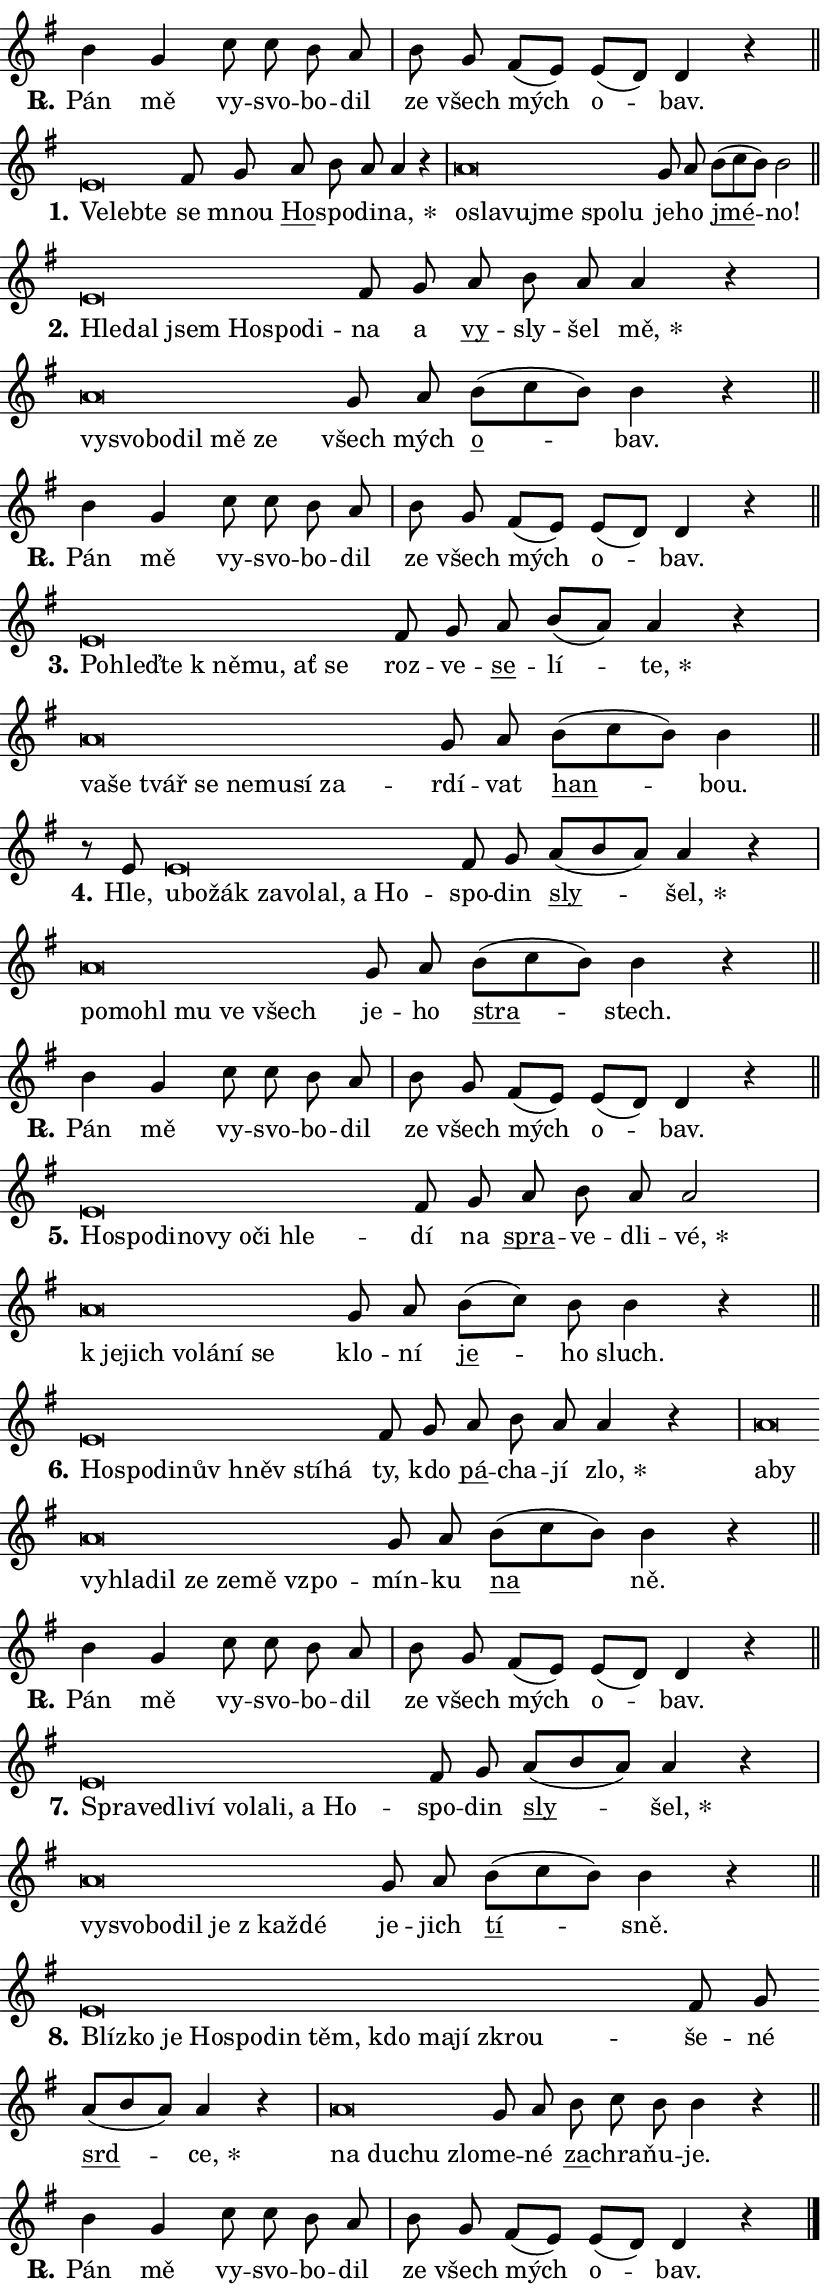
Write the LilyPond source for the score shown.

\version "2.24.0"
\header { tagline = "" }
\paper {
  indent = 0\cm
  top-margin = 0\cm
  right-margin = 0.13\cm % to fit lyric hyphens
  bottom-margin = 0\cm
  left-margin = 0\cm
  paper-width = 14\cm
  page-breaking = #ly:one-page-breaking
  system-system-spacing.basic-distance = #11
  score-system-spacing.basic-distance = #11
  ragged-last = ##f
}


%% Author: Thomas Morley
%% https://lists.gnu.org/archive/html/lilypond-user/2020-05/msg00002.html
#(define (line-position grob)
"Returns position of @var[grob} in current system:
   @code{'start}, if at first time-step
   @code{'end}, if at last time-step
   @code{'middle} otherwise
"
  (let* ((col (ly:item-get-column grob))
         (ln (ly:grob-object col 'left-neighbor))
         (rn (ly:grob-object col 'right-neighbor))
         (col-to-check-left (if (ly:grob? ln) ln col))
         (col-to-check-right (if (ly:grob? rn) rn col))
         (break-dir-left
           (and
             (ly:grob-property col-to-check-left 'non-musical #f)
             (ly:item-break-dir col-to-check-left)))
         (break-dir-right
           (and
             (ly:grob-property col-to-check-right 'non-musical #f)
             (ly:item-break-dir col-to-check-right))))
        (cond ((eqv? 1 break-dir-left) 'start)
              ((eqv? -1 break-dir-right) 'end)
              (else 'middle))))

#(define (tranparent-at-line-position vctor)
  (lambda (grob)
  "Relying on @code{line-position} select the relevant enry from @var{vctor}.
Used to determine transparency,"
    (case (line-position grob)
      ((end) (not (vector-ref vctor 0)))
      ((middle) (not (vector-ref vctor 1)))
      ((start) (not (vector-ref vctor 2))))))

noteHeadBreakVisibility =
#(define-music-function (break-visibility)(vector?)
"Makes @code{NoteHead}s transparent relying on @var{break-visibility}"
#{
  \override NoteHead.transparent =
    #(tranparent-at-line-position break-visibility)
#})

#(define delete-ledgers-for-transparent-note-heads
  (lambda (grob)
    "Reads whether a @code{NoteHead} is transparent.
If so this @code{NoteHead} is removed from @code{'note-heads} from
@var{grob}, which is supposed to be @code{LedgerLineSpanner}.
As a result ledgers are not printed for this @code{NoteHead}"
    (let* ((nhds-array (ly:grob-object grob 'note-heads))
           (nhds-list
             (if (ly:grob-array? nhds-array)
                 (ly:grob-array->list nhds-array)
                 '()))
           ;; Relies on the transparent-property being done before
           ;; Staff.LedgerLineSpanner.after-line-breaking is executed.
           ;; This is fragile ...
           (to-keep
             (remove
               (lambda (nhd)
                 (ly:grob-property nhd 'transparent #f))
               nhds-list)))
      ;; TODO find a better method to iterate over grob-arrays, similiar
      ;; to filter/remove etc for lists
      ;; For now rebuilt from scratch
      (set! (ly:grob-object grob 'note-heads)  '())
      (for-each
        (lambda (nhd)
          (ly:pointer-group-interface::add-grob grob 'note-heads nhd))
        to-keep))))

squashNotes = {
  \override NoteHead.X-extent = #'(-0.2 . 0.2)
  \override NoteHead.Y-extent = #'(-0.75 . 0)
  \override NoteHead.stencil =
    #(lambda (grob)
       (let ((pos (ly:grob-property grob 'staff-position)))
         (begin
           (if (< pos -7) (display "ERROR: Lower brevis then expected\n") (display ""))
           (if (<= pos -6) ly:text-interface::print ly:note-head::print))))
}
unSquashNotes = {
  \revert NoteHead.X-extent
  \revert NoteHead.Y-extent
  \revert NoteHead.stencil
}

hideNotes = \noteHeadBreakVisibility #begin-of-line-visible
unHideNotes = \noteHeadBreakVisibility #all-visible

% work-around for resetting accidentals
% https://lilypond.org/doc/v2.23/Documentation/notation/displaying-rhythms#unmetered-music
cadenzaMeasure = {
  \cadenzaOff
  \partial 1024 s1024
  \cadenzaOn
}

#(define-markup-command (accent layout props text) (markup?)
  "Underline accented syllable"
  (interpret-markup layout props
    #{\markup \override #'(offset . 4.3) \underline { #text }#}))

responsum = \markup \concat {
  "R" \hspace #-1.05 \path #0.1 #'((moveto 0 0.07) (lineto 0.9 0.8)) \hspace #0.05 "."
}

spaceSize = #0.6828661417322834 % exact space size for TeX Gyre Schola

\layout {
  \context {
    \Staff
    \remove "Time_signature_engraver"
    \override LedgerLineSpanner.after-line-breaking = #delete-ledgers-for-transparent-note-heads
  }
  \context {
    \Lyrics {
      \override LyricSpace.minimum-distance = \spaceSize
      \override LyricText.font-name = #"TeX Gyre Schola"
      \override LyricText.font-size = 1
      \override StanzaNumber.font-name = #"TeX Gyre Schola Bold"
      \override StanzaNumber.font-size = 1
    }
  }
  \context {
    \Score 
    \override NoteHead.text =
      #(lambda (grob) 
        (let ((pos (ly:grob-property grob 'staff-position)))
          #{\markup {
            \combine
              \halign #-0.55 \raise #(if (= pos -6) 0 0.5) \override #'(thickness . 2) \draw-line #'(3.2 . 0)
              \musicglyph "noteheads.sM1"
          }#}))
  }
}

% magnetic-lyrics.ily
%
%   written by
%     Jean Abou Samra <jean@abou-samra.fr>
%     Werner Lemberg <wl@gnu.org>
%
%   adapted by
%     Jiri Hon <jiri.hon@gmail.com>
%
% Version 2022-Apr-15

% https://www.mail-archive.com/lilypond-user@gnu.org/msg149350.html

#(define (Left_hyphen_pointer_engraver context)
   "Collect syllable-hyphen-syllable occurrences in lyrics and store
them in properties.  This engraver only looks to the left.  For
example, if the lyrics input is @code{foo -- bar}, it does the
following.

@itemize @bullet
@item
Set the @code{text} property of the @code{LyricHyphen} grob between
@q{foo} and @q{bar} to @code{foo}.

@item
Set the @code{left-hyphen} property of the @code{LyricText} grob with
text @q{foo} to the @code{LyricHyphen} grob between @q{foo} and
@q{bar}.
@end itemize

Use this auxiliary engraver in combination with the
@code{lyric-@/text::@/apply-@/magnetic-@/offset!} hook."
   (let ((hyphen #f)
         (text #f))
     (make-engraver
      (acknowledgers
       ((lyric-syllable-interface engraver grob source-engraver)
        (set! text grob)))
      (end-acknowledgers
       ((lyric-hyphen-interface engraver grob source-engraver)
        ;(when (not (grob::has-interface grob 'lyric-space-interface))
          (set! hyphen grob)));)
      ((stop-translation-timestep engraver)
       (when (and text hyphen)
         (ly:grob-set-object! text 'left-hyphen hyphen))
       (set! text #f)
       (set! hyphen #f)))))

#(define (lyric-text::apply-magnetic-offset! grob)
   "If the space between two syllables is less than the value in
property @code{LyricText@/.details@/.squash-threshold}, move the right
syllable to the left so that it gets concatenated with the left
syllable.

Use this function as a hook for
@code{LyricText@/.after-@/line-@/breaking} if the
@code{Left_@/hyphen_@/pointer_@/engraver} is active."
   (let ((hyphen (ly:grob-object grob 'left-hyphen #f)))
     (when hyphen
       (let ((left-text (ly:spanner-bound hyphen LEFT)))
         (when (grob::has-interface left-text 'lyric-syllable-interface)
           (let* ((common (ly:grob-common-refpoint grob left-text X))
                  (this-x-ext (ly:grob-extent grob common X))
                  (left-x-ext
                   (begin
                     ;; Trigger magnetism for left-text.
                     (ly:grob-property left-text 'after-line-breaking)
                     (ly:grob-extent left-text common X)))
                  ;; `delta` is the gap width between two syllables.
                  (delta (- (interval-start this-x-ext)
                            (interval-end left-x-ext)))
                  (details (ly:grob-property grob 'details))
                  (threshold (assoc-get 'squash-threshold details 0.2)))
             (when (< delta threshold)
               (let* (;; We have to manipulate the input text so that
                      ;; ligatures crossing syllable boundaries are not
                      ;; disabled.  For languages based on the Latin
                      ;; script this is essentially a beautification.
                      ;; However, for non-Western scripts it can be a
                      ;; necessity.
                      (lt (ly:grob-property left-text 'text))
                      (rt (ly:grob-property grob 'text))
                      (is-space (grob::has-interface hyphen 'lyric-space-interface))
                      (space (if is-space " " ""))
                      (extra-delta (if is-space spaceSize 0))
                      ;; Append new syllable.
                      (ltrt-space (if (and (string? lt) (string? rt))
                                (string-append lt space rt)
                                (make-concat-markup (list lt space rt))))
                      ;; Right-align `ltrt` to the right side.
                      (ltrt-space-markup (grob-interpret-markup
                               grob
                               (make-translate-markup
                                (cons (interval-length this-x-ext) 0)
                                (make-right-align-markup ltrt-space)))))
                 (begin
                   ;; Don't print `left-text`.
                   (ly:grob-set-property! left-text 'stencil #f)
                   ;; Set text and stencil (which holds all collected
                   ;; syllables so far) and shift it to the left.
                   (ly:grob-set-property! grob 'text ltrt-space)
                   (ly:grob-set-property! grob 'stencil ltrt-space-markup)
                   (ly:grob-translate-axis! grob (- (- delta extra-delta)) X))))))))))


#(define (lyric-hyphen::displace-bounds-first grob)
   ;; Make very sure this callback isn't triggered too early.
   (let ((left (ly:spanner-bound grob LEFT))
         (right (ly:spanner-bound grob RIGHT)))
     (ly:grob-property left 'after-line-breaking)
     (ly:grob-property right 'after-line-breaking)
     (ly:lyric-hyphen::print grob)))

squashThreshold = #0.4

\layout {
  \context {
    \Lyrics
    \consists #Left_hyphen_pointer_engraver
    \override LyricText.after-line-breaking =
      #lyric-text::apply-magnetic-offset!
    \override LyricHyphen.stencil = #lyric-hyphen::displace-bounds-first
    \override LyricText.details.squash-threshold = \squashThreshold
    \override LyricHyphen.minimum-distance = 0
    \override LyricHyphen.minimum-length = \squashThreshold
  }
}

squashText = \override LyricText.details.squash-threshold = 9999
unSquashText = \override LyricText.details.squash-threshold = \squashThreshold

leftText = \override LyricText.self-alignment-X = #LEFT
unLeftText = \revert LyricText.self-alignment-X

starOffset = #(lambda (grob) 
                (let ((x_offset (ly:self-alignment-interface::aligned-on-x-parent grob)))
                  (if (= x_offset 0) 0 (+ x_offset 1.2))))

star = #(define-music-function (syllable)(string?)
"Append star separator at the end of a syllable"
#{
  \once \override LyricText.X-offset = #starOffset
  \lyricmode { \markup {
    #syllable
    \override #'((font-name . "TeX Gyre Schola Bold")) \hspace #0.2 \lower #0.65 \larger "*"
  } }
#})

starAccent = #(define-music-function (syllable)(string?)
"Append star separator at the end of a syllable and make accent"
#{
  \once \override LyricText.X-offset = #starOffset
  \lyricmode { \markup {
    \accent #syllable
    \override #'((font-name . "TeX Gyre Schola Bold")) \hspace #0.2 \lower #0.65 \larger "*"
  } }
#})

breath = #(define-music-function (syllable)(string?)
"Append breathing indicator at the end of a syllable"
#{
  \lyricmode { \markup { #syllable "+" } }
#})

optionalBreath = #(define-music-function (syllable)(string?)
"Append optional breathing indicator at the end of a syllable"
#{
  \lyricmode { \markup { #syllable "(+)" } }
#})


\score {
    <<
        \new Voice = "melody" { \cadenzaOn \key g \major \relative { b'4 g c8 c b a \cadenzaMeasure \bar "|" b g \bar "" fis[( e)] \bar "" e[( d)] d4 r \cadenzaMeasure \bar "||" \break } }
        \new Lyrics \lyricsto "melody" { \lyricmode { \set stanza = \responsum
Pán mě vy -- svo -- bo -- dil ze všech mých o -- bav. } }
    >>
    \layout {}
}

\score {
    <<
        \new Voice = "melody" { \cadenzaOn \key g \major \relative { \squashNotes e'\breve*1/16 \hideNotes \breve*1/16 \breve*1/16 \bar "" \unHideNotes \unSquashNotes fis8 g \bar "" a b a a4 r \cadenzaMeasure \bar "|" \squashNotes a\breve*1/16 \hideNotes \breve*1/16 \bar "" \breve*1/16 \bar "" \breve*1/16 \bar "" \breve*1/16 \breve*1/16 \bar "" \unHideNotes \unSquashNotes g8 a \bar "" b[( c b)] b2 \cadenzaMeasure \bar "||" \break } }
        \new Lyrics \lyricsto "melody" { \lyricmode { \set stanza = "1."
\leftText Ve -- \squashText leb -- te \unLeftText \unSquashText se mnou \markup \accent Ho -- spo -- di -- \star na, \leftText o -- \squashText sla -- vu -- jme spo -- lu \unLeftText \unSquashText je -- ho \markup \accent jmé -- no! } }
    >>
    \layout {}
}

\score {
    <<
        \new Voice = "melody" { \cadenzaOn \key g \major \relative { \squashNotes e'\breve*1/16 \hideNotes \breve*1/16 \bar "" \breve*1/16 \bar "" \breve*1/16 \bar "" \breve*1/16 \breve*1/16 \bar "" \unHideNotes \unSquashNotes fis8 g \bar "" a b a a4 r \cadenzaMeasure \bar "|" \squashNotes a\breve*1/16 \hideNotes \breve*1/16 \bar "" \breve*1/16 \bar "" \breve*1/16 \bar "" \breve*1/16 \breve*1/16 \bar "" \unHideNotes \unSquashNotes g8 a \bar "" b[( c b)] b4 r \cadenzaMeasure \bar "||" \break } }
        \new Lyrics \lyricsto "melody" { \lyricmode { \set stanza = "2."
\leftText Hle -- \squashText dal jsem Ho -- spo -- di -- \unLeftText \unSquashText na a \markup \accent vy -- sly -- šel \star mě, \leftText vy -- \squashText svo -- bo -- dil mě ze \unLeftText \unSquashText všech mých \markup \accent o -- bav. } }
    >>
    \layout {}
}

\score {
    <<
        \new Voice = "melody" { \cadenzaOn \key g \major \relative { b'4 g c8 c b a \cadenzaMeasure \bar "|" b g \bar "" fis[( e)] \bar "" e[( d)] d4 r \cadenzaMeasure \bar "||" \break } }
        \new Lyrics \lyricsto "melody" { \lyricmode { \set stanza = \responsum
Pán mě vy -- svo -- bo -- dil ze všech mých o -- bav. } }
    >>
    \layout {}
}

\score {
    <<
        \new Voice = "melody" { \cadenzaOn \key g \major \relative { \squashNotes e'\breve*1/16 \hideNotes \breve*1/16 \bar "" \breve*1/16 \bar "" \breve*1/16 \bar "" \breve*1/16 \bar "" \breve*1/16 \breve*1/16 \bar "" \unHideNotes \unSquashNotes fis8 g \bar "" a b[( a)] a4 r \cadenzaMeasure \bar "|" \squashNotes a\breve*1/16 \hideNotes \breve*1/16 \bar "" \breve*1/16 \bar "" \breve*1/16 \bar "" \breve*1/16 \bar "" \breve*1/16 \bar "" \breve*1/16 \breve*1/16 \bar "" \unHideNotes \unSquashNotes g8 a \bar "" b[( c b)] b4 \cadenzaMeasure \bar "||" \break } }
        \new Lyrics \lyricsto "melody" { \lyricmode { \set stanza = "3."
\leftText Po -- \squashText hleď -- te "k ně" -- mu, ať se \unLeftText \unSquashText roz -- ve -- \markup \accent se -- lí -- \star te, \leftText va -- \squashText še tvář se ne -- mu -- sí za -- \unLeftText \unSquashText rdí -- vat \markup \accent han -- bou. } }
    >>
    \layout {}
}

\score {
    <<
        \new Voice = "melody" { \cadenzaOn \key g \major \relative { r8 e' \squashNotes e\breve*1/16 \hideNotes \breve*1/16 \bar "" \breve*1/16 \bar "" \breve*1/16 \bar "" \breve*1/16 \bar "" \breve*1/16 \bar "" \breve*1/16 \breve*1/16 \bar "" \unHideNotes \unSquashNotes fis8 g \bar "" a[( b a)] a4 r \cadenzaMeasure \bar "|" \squashNotes a\breve*1/16 \hideNotes \breve*1/16 \bar "" \breve*1/16 \bar "" \breve*1/16 \bar "" \breve*1/16 \breve*1/16 \bar "" \unHideNotes \unSquashNotes g8 a \bar "" b[( c b)] b4 r \cadenzaMeasure \bar "||" \break } }
        \new Lyrics \lyricsto "melody" { \lyricmode { \set stanza = "4."
Hle, \leftText u -- \squashText bo -- žák za -- vo -- lal, a Ho -- \unLeftText \unSquashText spo -- din \markup \accent sly -- \star šel, \leftText po -- \squashText mo -- hl mu ve všech \unLeftText \unSquashText je -- ho \markup \accent stra -- stech. } }
    >>
    \layout {}
}

\score {
    <<
        \new Voice = "melody" { \cadenzaOn \key g \major \relative { b'4 g c8 c b a \cadenzaMeasure \bar "|" b g \bar "" fis[( e)] \bar "" e[( d)] d4 r \cadenzaMeasure \bar "||" \break } }
        \new Lyrics \lyricsto "melody" { \lyricmode { \set stanza = \responsum
Pán mě vy -- svo -- bo -- dil ze všech mých o -- bav. } }
    >>
    \layout {}
}

\score {
    <<
        \new Voice = "melody" { \cadenzaOn \key g \major \relative { \squashNotes e'\breve*1/16 \hideNotes \breve*1/16 \bar "" \breve*1/16 \bar "" \breve*1/16 \bar "" \breve*1/16 \bar "" \breve*1/16 \bar "" \breve*1/16 \breve*1/16 \bar "" \unHideNotes \unSquashNotes fis8 g \bar "" a b a a2 \cadenzaMeasure \bar "|" \squashNotes a\breve*1/16 \hideNotes \breve*1/16 \bar "" \breve*1/16 \bar "" \breve*1/16 \bar "" \breve*1/16 \breve*1/16 \bar "" \unHideNotes \unSquashNotes g8 a \bar "" b[( c)] b b4 r \cadenzaMeasure \bar "||" \break } }
        \new Lyrics \lyricsto "melody" { \lyricmode { \set stanza = "5."
\leftText Ho -- \squashText spo -- di -- no -- vy o -- či hle -- \unLeftText \unSquashText dí na \markup \accent spra -- ve -- dli -- \star vé, \leftText "k je" -- \squashText jich vo -- lá -- ní se \unLeftText \unSquashText klo -- ní \markup \accent je -- ho sluch. } }
    >>
    \layout {}
}

\score {
    <<
        \new Voice = "melody" { \cadenzaOn \key g \major \relative { \squashNotes e'\breve*1/16 \hideNotes \breve*1/16 \bar "" \breve*1/16 \bar "" \breve*1/16 \bar "" \breve*1/16 \bar "" \breve*1/16 \breve*1/16 \bar "" \unHideNotes \unSquashNotes fis8 g \bar "" a b a a4 r \cadenzaMeasure \bar "|" \squashNotes a\breve*1/16 \hideNotes \breve*1/16 \bar "" \breve*1/16 \bar "" \breve*1/16 \bar "" \breve*1/16 \bar "" \breve*1/16 \bar "" \breve*1/16 \bar "" \breve*1/16 \breve*1/16 \bar "" \unHideNotes \unSquashNotes g8 a \bar "" b[( c b)] b4 r \cadenzaMeasure \bar "||" \break } }
        \new Lyrics \lyricsto "melody" { \lyricmode { \set stanza = "6."
\leftText Ho -- \squashText spo -- di -- nův hněv stí -- há \unLeftText \unSquashText ty, kdo \markup \accent pá -- cha -- jí \star zlo, \leftText a -- \squashText by vy -- hla -- dil ze ze -- mě vzpo -- \unLeftText \unSquashText mín -- ku \markup \accent na ně. } }
    >>
    \layout {}
}

\score {
    <<
        \new Voice = "melody" { \cadenzaOn \key g \major \relative { b'4 g c8 c b a \cadenzaMeasure \bar "|" b g \bar "" fis[( e)] \bar "" e[( d)] d4 r \cadenzaMeasure \bar "||" \break } }
        \new Lyrics \lyricsto "melody" { \lyricmode { \set stanza = \responsum
Pán mě vy -- svo -- bo -- dil ze všech mých o -- bav. } }
    >>
    \layout {}
}

\score {
    <<
        \new Voice = "melody" { \cadenzaOn \key g \major \relative { \squashNotes e'\breve*1/16 \hideNotes \breve*1/16 \bar "" \breve*1/16 \bar "" \breve*1/16 \bar "" \breve*1/16 \bar "" \breve*1/16 \bar "" \breve*1/16 \bar "" \breve*1/16 \breve*1/16 \bar "" \unHideNotes \unSquashNotes fis8 g \bar "" a[( b a)] a4 r \cadenzaMeasure \bar "|" \squashNotes a\breve*1/16 \hideNotes \breve*1/16 \bar "" \breve*1/16 \bar "" \breve*1/16 \bar "" \breve*1/16 \bar "" \breve*1/16 \breve*1/16 \bar "" \unHideNotes \unSquashNotes g8 a \bar "" b[( c b)] b4 r \cadenzaMeasure \bar "||" \break } }
        \new Lyrics \lyricsto "melody" { \lyricmode { \set stanza = "7."
\leftText Spra -- \squashText ve -- dli -- ví vo -- la -- li, a Ho -- \unLeftText \unSquashText spo -- din \markup \accent sly -- \star šel, \leftText vy -- \squashText svo -- bo -- dil je "z kaž" -- dé \unLeftText \unSquashText je -- jich \markup \accent tí -- sně. } }
    >>
    \layout {}
}

\score {
    <<
        \new Voice = "melody" { \cadenzaOn \key g \major \relative { \squashNotes e'\breve*1/16 \hideNotes \breve*1/16 \bar "" \breve*1/16 \bar "" \breve*1/16 \bar "" \breve*1/16 \bar "" \breve*1/16 \bar "" \breve*1/16 \bar "" \breve*1/16 \bar "" \breve*1/16 \bar "" \breve*1/16 \breve*1/16 \bar "" \unHideNotes \unSquashNotes fis8 g \bar "" a[( b a)] a4 r \cadenzaMeasure \bar "|" \squashNotes a\breve*1/16 \hideNotes \breve*1/16 \bar "" \breve*1/16 \breve*1/16 \bar "" \unHideNotes \unSquashNotes g8 a \bar "" b c b b4 r \cadenzaMeasure \bar "||" \break } }
        \new Lyrics \lyricsto "melody" { \lyricmode { \set stanza = "8."
\leftText Blíz -- \squashText ko je Ho -- spo -- din těm, kdo ma -- jí zkrou -- \unLeftText \unSquashText še -- né \markup \accent srd -- \star ce, \leftText na \squashText du -- chu zlo -- \unLeftText \unSquashText me -- né \markup \accent za -- chra -- ňu -- je. } }
    >>
    \layout {}
}

\score {
    <<
        \new Voice = "melody" { \cadenzaOn \key g \major \relative { b'4 g c8 c b a \cadenzaMeasure \bar "|" b g \bar "" fis[( e)] \bar "" e[( d)] d4 r \cadenzaMeasure \bar "||" \break } \bar "|." }
        \new Lyrics \lyricsto "melody" { \lyricmode { \set stanza = \responsum
Pán mě vy -- svo -- bo -- dil ze všech mých o -- bav. } }
    >>
    \layout {}
}
